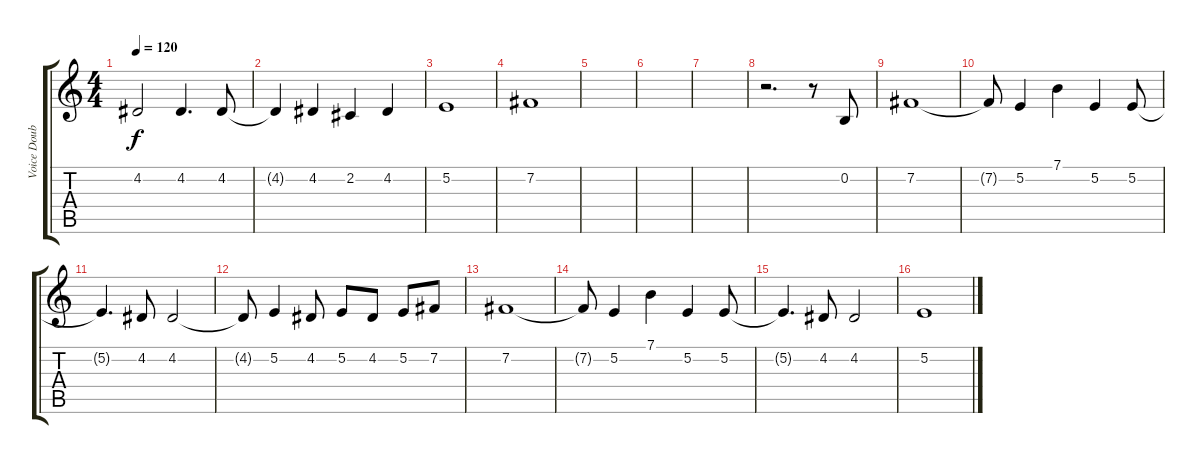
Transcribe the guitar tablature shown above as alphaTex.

\track ("Voice Double" "Voice Doub") {instrument synthvoice}
\staff {score tabs}
\tuning (E4 B3 G3 D3 A2 E2) {hide}
\ts (4 4)
\tempo 120
\clef g2
\ks c
4.2{t}.2{dy f} 4.2.4{d} 4.2.8 |
4.2{t}.4 4.2.4 2.2.4 4.2.4 |
5.2.1 |
7.2.1 |
|
|
|
r.2{d} r.8 0.2.8 |
7.2.1 |
7.2{t}.8 5.2.4 7.1.4 5.2.4 5.2.8 |
5.2{t}.4{d} 4.2.8 4.2.2 |
4.2{t}.8 5.2.4 4.2.8 5.2.8 4.2.8 5.2.8 7.2.8 |
7.2.1 |
7.2{t}.8 5.2.4 7.1.4 5.2.4 5.2.8 |
5.2{t}.4{d} 4.2.8 4.2.2 |
5.2.1
